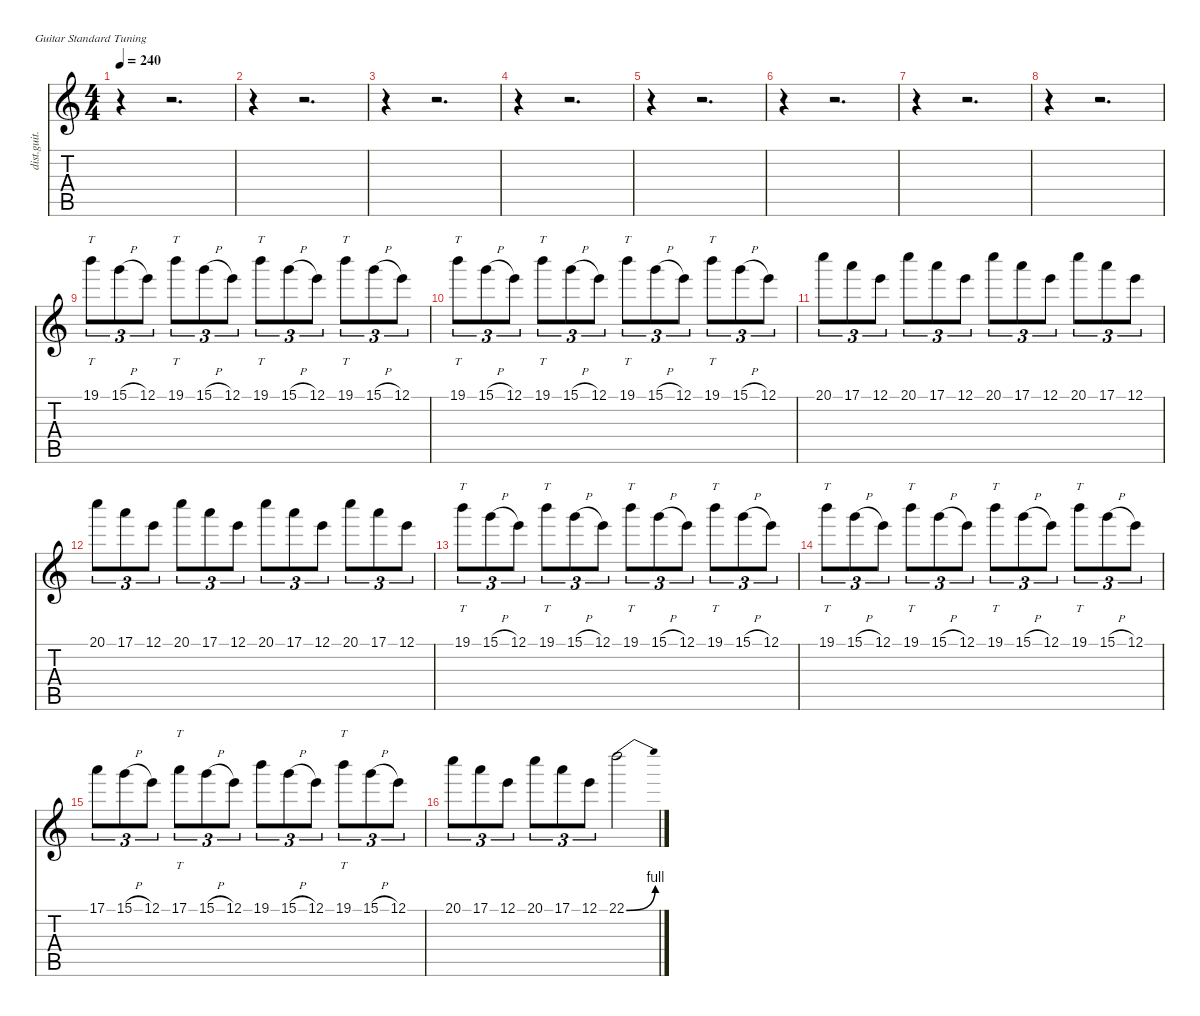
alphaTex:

\defaultSystemsLayout 4
\hideDynamics
\bracketExtendMode nobrackets
\track ("Pista 6" "dist.guit.") {instrument distortionguitar}
\staff {score tabs}
\tuning (E4 B3 G3 D3 A2 E2)
\ts (4 4)
\tempo 240
\clef g2
\ks c
r.4{dy f beam Down} r.2{d beam Down} |
r.4{beam Down} r.2{d beam Down} |
r.4{beam Down} r.2{d beam Down} |
r.4{beam Down} r.2{d beam Down} |
r.4{beam Down} r.2{d beam Down} |
r.4{beam Down} r.2{d beam Down} |
r.4{beam Down} r.2{d beam Down} |
r.4{beam Down} r.2{d beam Down} |
19.1.8{tt tu (3 2) beam Down} 15.1{h}.8{tu (3 2) beam Down} 12.1.8{tu (3 2) beam Down} 19.1.8{tt tu (3 2) beam Down} 15.1{h}.8{tu (3 2) beam Down} 12.1.8{tu (3 2) beam Down} 19.1.8{tt tu (3 2) beam Down} 15.1{h}.8{tu (3 2) beam Down} 12.1.8{tu (3 2) beam Down} 19.1.8{tt tu (3 2) beam Down} 15.1{h}.8{tu (3 2) beam Down} 12.1.8{tu (3 2) beam Down} |
19.1.8{tt tu (3 2) beam Down} 15.1{h}.8{tu (3 2) beam Down} 12.1.8{tu (3 2) beam Down} 19.1.8{tt tu (3 2) beam Down} 15.1{h}.8{tu (3 2) beam Down} 12.1.8{tu (3 2) beam Down} 19.1.8{tt tu (3 2) beam Down} 15.1{h}.8{tu (3 2) beam Down} 12.1.8{tu (3 2) beam Down} 19.1.8{tt tu (3 2) beam Down} 15.1{h}.8{tu (3 2) beam Down} 12.1.8{tu (3 2) beam Down} |
20.1.8{tu (3 2) beam Down} 17.1.8{tu (3 2) beam Down} 12.1.8{tu (3 2) beam Down} 20.1.8{tu (3 2) beam Down} 17.1.8{tu (3 2) beam Down} 12.1.8{tu (3 2) beam Down} 20.1.8{tu (3 2) beam Down} 17.1.8{tu (3 2) beam Down} 12.1.8{tu (3 2) beam Down} 20.1.8{tu (3 2) beam Down} 17.1.8{tu (3 2) beam Down} 12.1.8{tu (3 2) beam Down} |
20.1.8{tu (3 2) beam Down} 17.1.8{tu (3 2) beam Down} 12.1.8{tu (3 2) beam Down} 20.1.8{tu (3 2) beam Down} 17.1.8{tu (3 2) beam Down} 12.1.8{tu (3 2) beam Down} 20.1.8{tu (3 2) beam Down} 17.1.8{tu (3 2) beam Down} 12.1.8{tu (3 2) beam Down} 20.1.8{tu (3 2) beam Down} 17.1.8{tu (3 2) beam Down} 12.1.8{tu (3 2) beam Down} |
19.1.8{tt tu (3 2) beam Down} 15.1{h}.8{tu (3 2) beam Down} 12.1.8{tu (3 2) beam Down} 19.1.8{tt tu (3 2) beam Down} 15.1{h}.8{tu (3 2) beam Down} 12.1.8{tu (3 2) beam Down} 19.1.8{tt tu (3 2) beam Down} 15.1{h}.8{tu (3 2) beam Down} 12.1.8{tu (3 2) beam Down} 19.1.8{tt tu (3 2) beam Down} 15.1{h}.8{tu (3 2) beam Down} 12.1.8{tu (3 2) beam Down} |
19.1.8{tt tu (3 2) beam Down} 15.1{h}.8{tu (3 2) beam Down} 12.1.8{tu (3 2) beam Down} 19.1.8{tt tu (3 2) beam Down} 15.1{h}.8{tu (3 2) beam Down} 12.1.8{tu (3 2) beam Down} 19.1.8{tt tu (3 2) beam Down} 15.1{h}.8{tu (3 2) beam Down} 12.1.8{tu (3 2) beam Down} 19.1.8{tt tu (3 2) beam Down} 15.1{h}.8{tu (3 2) beam Down} 12.1.8{tu (3 2) beam Down} |
17.1.8{tu (3 2) beam Down} 15.1{h}.8{tu (3 2) beam Down} 12.1.8{tu (3 2) beam Down} 17.1.8{tt tu (3 2) beam Down} 15.1{h}.8{tu (3 2) beam Down} 12.1.8{tu (3 2) beam Down} 19.1.8{tu (3 2) beam Down} 15.1{h}.8{tu (3 2) beam Down} 12.1.8{tu (3 2) beam Down} 19.1.8{tt tu (3 2) beam Down} 15.1{h}.8{tu (3 2) beam Down} 12.1.8{tu (3 2) beam Down} |
20.1.8{tu (3 2) beam Down} 17.1.8{tu (3 2) beam Down} 12.1.8{tu (3 2) beam Down} 20.1.8{tu (3 2) beam Down} 17.1.8{tu (3 2) beam Down} 12.1.8{tu (3 2) beam Down} 22.1{be (bend 0 0 60 4)}.2{beam Down}
